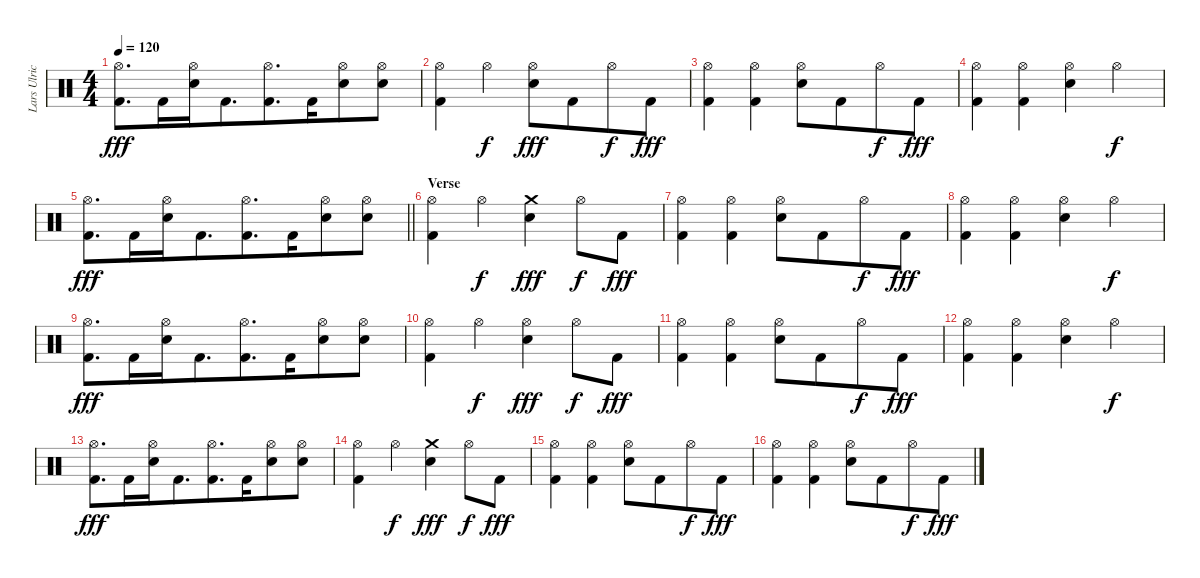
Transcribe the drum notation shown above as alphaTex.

\track ("Lars Ulrich" "Lars Ulric") {instrument percussion}
\staff {score}
\articulation defaults
\ts (4 4)
\tempo 120
\clef neutral
\ks aminor
("Hi-Hat (open)" "Kick (hit) 2").8{d dy fff beam merge} "Kick (hit) 2".16{beam merge} ("Hi-Hat (open)" "Electric Snare (hit)").16{beam merge} "Kick (hit) 2".8{d beam merge} ("Hi-Hat (open)" "Kick (hit) 2").8{d beam merge} "Kick (hit) 2".16{beam merge} ("Hi-Hat (open)" "Electric Snare (hit)").8{beam merge} ("Hi-Hat (open)" "Electric Snare (hit)").8 |
("Hi-Hat (open)" "Kick (hit) 2").4 "Hi-Hat (open)".4{dy f} ("Hi-Hat (open)" "Electric Snare (hit)").8{dy fff beam merge} "Kick (hit) 2".8{beam merge} "Hi-Hat (open)".8{dy f beam merge} "Kick (hit) 2".8{dy fff} |
("Hi-Hat (open)" "Kick (hit) 2").4 ("Hi-Hat (open)" "Kick (hit) 2").4 ("Hi-Hat (open)" "Electric Snare (hit)").8{beam merge} "Kick (hit) 2".8{beam merge} "Hi-Hat (open)".8{dy f beam merge} "Kick (hit) 2".8{dy fff} |
("Hi-Hat (open)" "Kick (hit) 2").4 ("Hi-Hat (open)" "Kick (hit) 2").4 ("Hi-Hat (open)" "Electric Snare (hit)").4 "Hi-Hat (open)".4{dy f} |
\barLineRight lightlight
("Hi-Hat (open)" "Kick (hit) 2").8{d dy fff beam merge} "Kick (hit) 2".16{beam merge} ("Hi-Hat (open)" "Electric Snare (hit)").16{beam merge} "Kick (hit) 2".8{d beam merge} ("Hi-Hat (open)" "Kick (hit) 2").8{d beam merge} "Kick (hit) 2".16{beam merge} ("Hi-Hat (open)" "Electric Snare (hit)").8{beam merge} ("Hi-Hat (open)" "Electric Snare (hit)").8 |
\section ("" "Verse")
("Hi-Hat (open)" "Kick (hit) 2").4 "Hi-Hat (open)".4{dy f} ("Crash medium (hit)" "Electric Snare (hit)").4{dy fff} "Hi-Hat (open)".8{dy f beam merge} "Kick (hit) 2".8{dy fff} |
("Hi-Hat (open)" "Kick (hit) 2").4 ("Hi-Hat (open)" "Kick (hit) 2").4 ("Hi-Hat (open)" "Electric Snare (hit)").8{beam merge} "Kick (hit) 2".8{beam merge} "Hi-Hat (open)".8{dy f beam merge} "Kick (hit) 2".8{dy fff} |
("Hi-Hat (open)" "Kick (hit) 2").4 ("Hi-Hat (open)" "Kick (hit) 2").4 ("Hi-Hat (open)" "Electric Snare (hit)").4 "Hi-Hat (open)".4{dy f} |
("Hi-Hat (open)" "Kick (hit) 2").8{d dy fff beam merge} "Kick (hit) 2".16{beam merge} ("Hi-Hat (open)" "Electric Snare (hit)").16{beam merge} "Kick (hit) 2".8{d beam merge} ("Hi-Hat (open)" "Kick (hit) 2").8{d beam merge} "Kick (hit) 2".16{beam merge} ("Hi-Hat (open)" "Electric Snare (hit)").8{beam merge} ("Hi-Hat (open)" "Electric Snare (hit)").8 |
("Hi-Hat (open)" "Kick (hit) 2").4 "Hi-Hat (open)".4{dy f} ("Hi-Hat (open)" "Electric Snare (hit)").4{dy fff} "Hi-Hat (open)".8{dy f beam merge} "Kick (hit) 2".8{dy fff} |
("Hi-Hat (open)" "Kick (hit) 2").4 ("Hi-Hat (open)" "Kick (hit) 2").4 ("Hi-Hat (open)" "Electric Snare (hit)").8{beam merge} "Kick (hit) 2".8{beam merge} "Hi-Hat (open)".8{dy f beam merge} "Kick (hit) 2".8{dy fff} |
("Hi-Hat (open)" "Kick (hit) 2").4 ("Hi-Hat (open)" "Kick (hit) 2").4 ("Hi-Hat (open)" "Electric Snare (hit)").4 "Hi-Hat (open)".4{dy f} |
("Hi-Hat (open)" "Kick (hit) 2").8{d dy fff beam merge} "Kick (hit) 2".16{beam merge} ("Hi-Hat (open)" "Electric Snare (hit)").16{beam merge} "Kick (hit) 2".8{d beam merge} ("Hi-Hat (open)" "Kick (hit) 2").8{d beam merge} "Kick (hit) 2".16{beam merge} ("Hi-Hat (open)" "Electric Snare (hit)").8{beam merge} ("Hi-Hat (open)" "Electric Snare (hit)").8 |
("Hi-Hat (open)" "Kick (hit) 2").4 "Hi-Hat (open)".4{dy f} ("Crash medium (hit)" "Electric Snare (hit)").4{dy fff} "Hi-Hat (open)".8{dy f beam merge} "Kick (hit) 2".8{dy fff} |
("Hi-Hat (open)" "Kick (hit) 2").4 ("Hi-Hat (open)" "Kick (hit) 2").4 ("Hi-Hat (open)" "Electric Snare (hit)").8{beam merge} "Kick (hit) 2".8{beam merge} "Hi-Hat (open)".8{dy f beam merge} "Kick (hit) 2".8{dy fff} |
("Hi-Hat (open)" "Kick (hit) 2").4 ("Hi-Hat (open)" "Kick (hit) 2").4 ("Hi-Hat (open)" "Electric Snare (hit)").8{beam merge} "Kick (hit) 2".8{beam merge} "Hi-Hat (open)".8{dy f beam merge} "Kick (hit) 2".8{dy fff}
